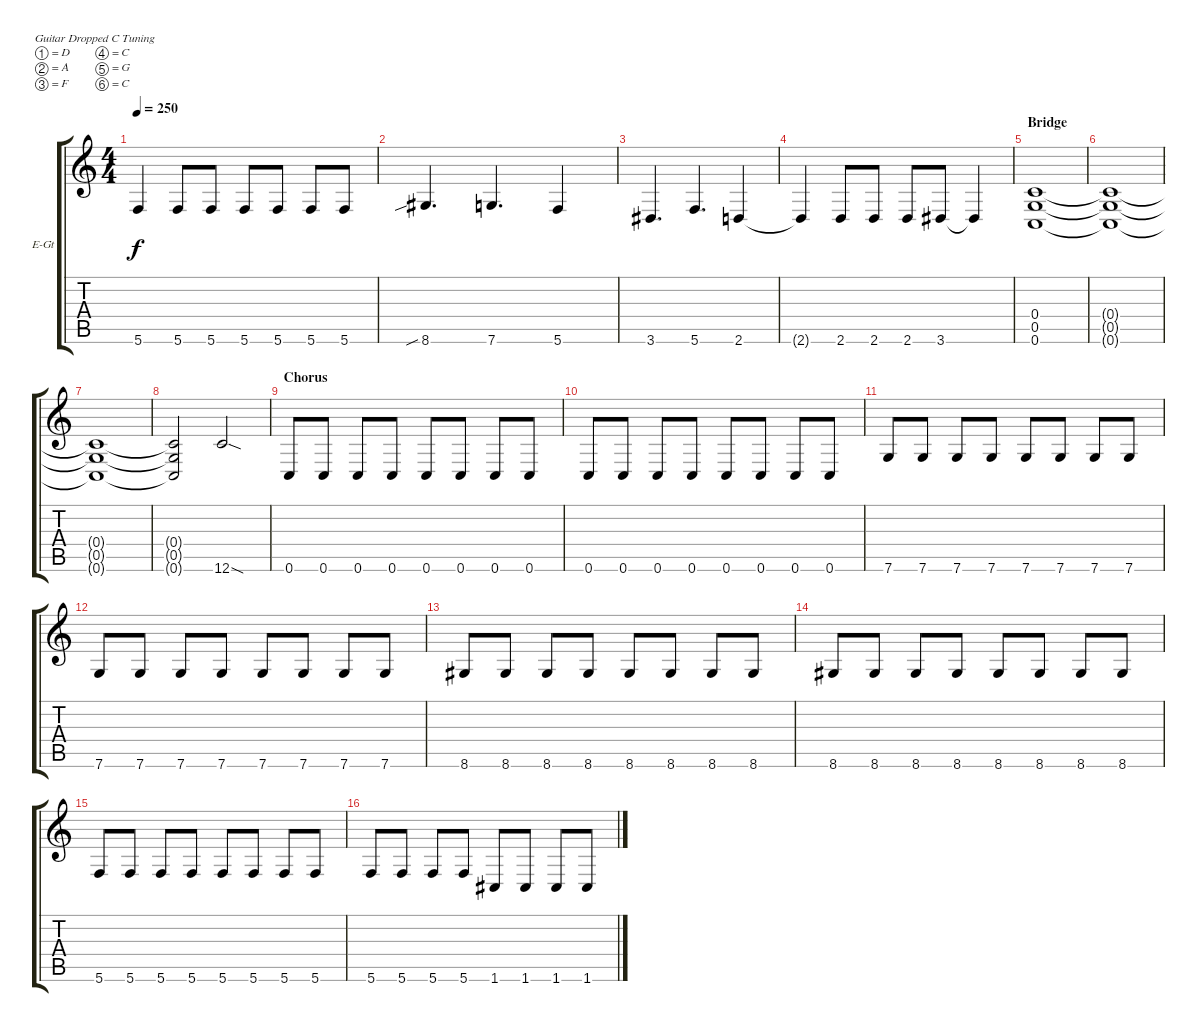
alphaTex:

\defaultSystemsLayout 4
\bracketExtendMode groupsimilarinstruments
\firstSystemTrackNameOrientation horizontal
\otherSystemsTrackNameOrientation horizontal
\track ("Guitar 1" "E-Gt") {instrument distortionguitar}
\staff {score tabs}
\tuning (D4 A3 F3 C3 G2 C2)
\ts (4 4)
\tempo 250
\clef g2
\ks c
5.6{t}.4{dy f} 5.6.8 5.6.8 5.6.8 5.6.8 5.6.8 5.6.8 |
8.6{sib}.4{d} 7.6.4{d} 5.6.4 |
3.6.4{d} 5.6.4{d} 2.6.4 |
2.6{t}.4 2.6.8 2.6.8 2.6.8 3.6.8 3.6{t}.4 |
\section ("" "Bridge")
(0.6 0.5 0.4).1 |
(0.4{t} 0.5{t} 0.6{t}).1 |
(0.4{t} 0.5{t} 0.6{t}).1 |
(0.6{t} 0.5{t} 0.4{t}).2 12.6{sod}.2 |
\section ("" "Chorus")
0.6.8 0.6.8 0.6.8 0.6.8 0.6.8 0.6.8 0.6.8 0.6.8 |
0.6.8 0.6.8 0.6.8 0.6.8 0.6.8 0.6.8 0.6.8 0.6.8 |
7.6.8 7.6.8 7.6.8 7.6.8 7.6.8 7.6.8 7.6.8 7.6.8 |
7.6.8 7.6.8 7.6.8 7.6.8 7.6.8 7.6.8 7.6.8 7.6.8 |
8.6.8 8.6.8 8.6.8 8.6.8 8.6.8 8.6.8 8.6.8 8.6.8 |
8.6.8 8.6.8 8.6.8 8.6.8 8.6.8 8.6.8 8.6.8 8.6.8 |
5.6.8 5.6.8 5.6.8 5.6.8 5.6.8 5.6.8 5.6.8 5.6.8 |
5.6.8 5.6.8 5.6.8 5.6.8 1.6.8 1.6.8 1.6.8 1.6.8
